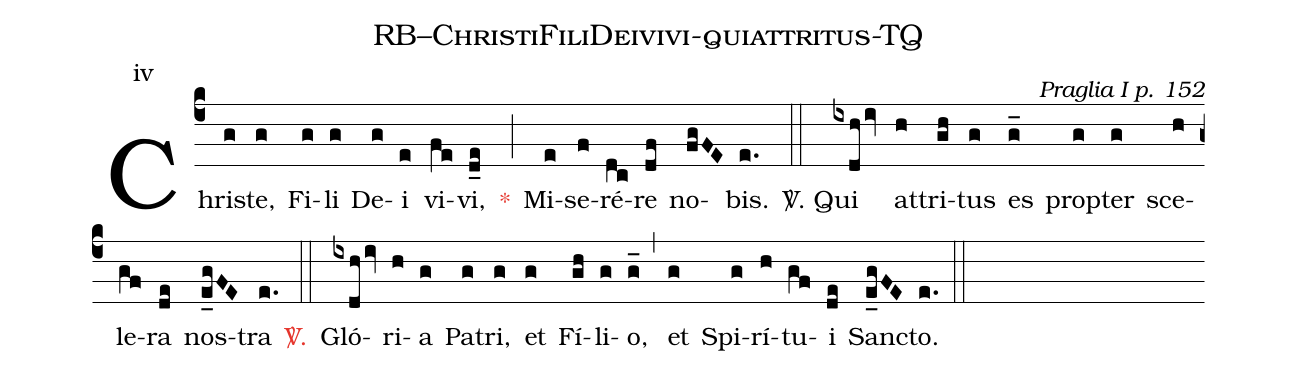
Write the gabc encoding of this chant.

name: RB--ChristiFiliDeivivi-quiattritus-TQ;
commentary: Praglia I p. 152;
annotation: iv;
%%
(c4) Chri(g)ste,(g) Fi(g)li(g) De(g)i(e) vi(fe)vi,(d_e) <c>*</c>(;) Mi(e)se(f)ré(dc)re(df) no(fgFE)bis.(e.) (::) <sp>V/</sp>. Qui(ixdh/iv) at(h)tri(gh)tus(g) es(g_) prop(g)ter(g) sce(h)le(gf)ra(de) nos(e_gFE)tra(e.) <c><sp>V/</sp>.</c>(::) Gló(ixdh/iv)ri(h)a(g) Pa(g)tri,(g) et(g) Fí(gh)li(g)o,(g_) (,) et(g) Spi(g)rí(h)tu(gf)i(de) San(e_gFE)cto.(e.) (::)
